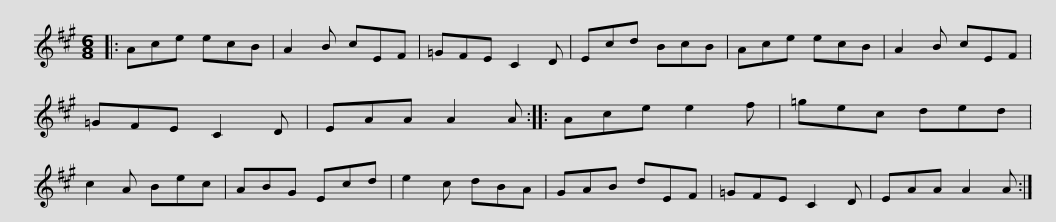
X:1
L:1/8
M:6/8
I:linebreak $
K:A
V:1 treble
V:1
|: Ace ecB | A2 B cEF | =GFE C2 D | Ecd BcB | Ace ecB | %5
 A2 B cEF | =GFE C2 D |$ EAA A2 A :: Ace e2 f | =gec ded | %10
 c2 A Bec | ABG Ecd | e2 c dBA | GAB dEF |$ =GFE C2 D | %15
 EAA A2 A :| %16
